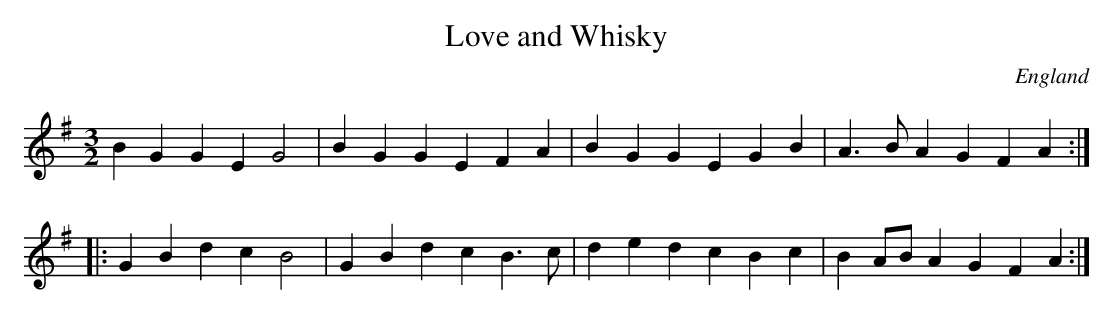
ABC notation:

X:1
T:Love and Whisky
O:England
M:3/2
L:1/4
K:G
BG GE G2 | BG GE FA | BG GE GB | A>B AG FA :|*
|:GB dc B2 | GB dc B>c | de dc Bc | BA/2B/2 AG FA:|**
